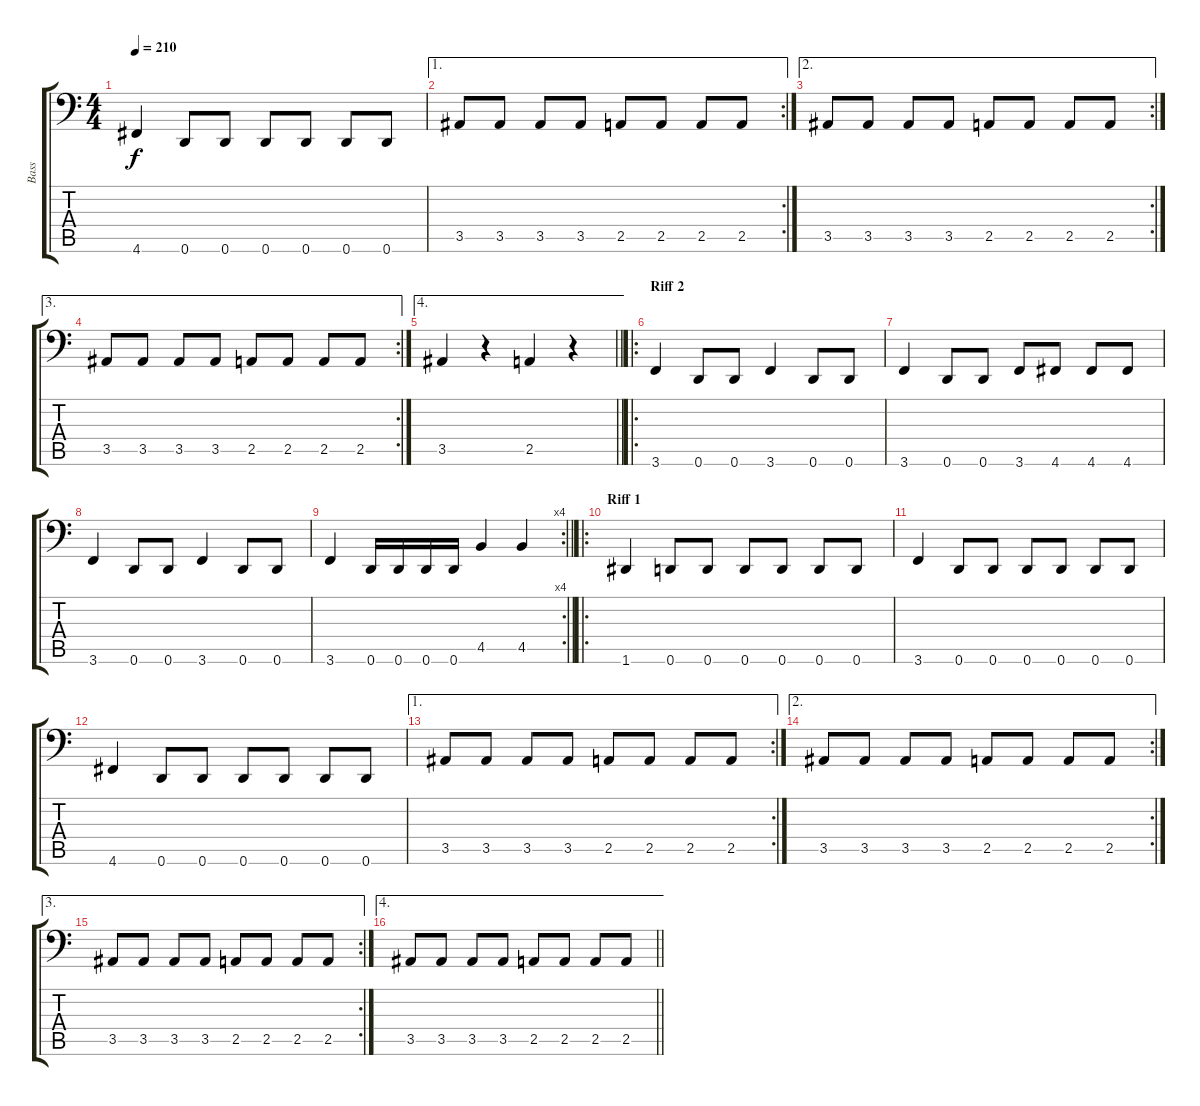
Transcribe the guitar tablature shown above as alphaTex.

\track ("Bass" "Bass") {instrument electricbassfinger}
\staff {score tabs}
\tuning (D3 A2 F2 C2 G1 D1) {hide}
\ts (4 4)
\tempo 210
\clef f4
\ks c
4.6.4{dy f} 0.6.8 0.6.8 0.6.8 0.6.8 0.6.8 0.6.8 |
\ae 1
\rc 2
3.5.8 3.5.8 3.5.8 3.5.8 2.5.8 2.5.8 2.5.8 2.5.8 |
\ae 2
\rc 2
3.5.8 3.5.8 3.5.8 3.5.8 2.5.8 2.5.8 2.5.8 2.5.8 |
\ae 3
\rc 2
3.5.8 3.5.8 3.5.8 3.5.8 2.5.8 2.5.8 2.5.8 2.5.8 |
\ae 4
\barLineRight lightlight
3.5.4 r.4 2.5.4 r.4 |
\ro
\section ("" "Riff 2")
3.6.4 0.6.8 0.6.8 3.6.4 0.6.8 0.6.8 |
3.6.4 0.6.8 0.6.8 3.6.8 4.6.8 4.6.8 4.6.8 |
3.6.4 0.6.8 0.6.8 3.6.4 0.6.8 0.6.8 |
\rc 4
\barLineRight lightlight
3.6.4 0.6.16 0.6.16 0.6.16 0.6.16 4.5.4 4.5.4 |
\ro
\section ("" "Riff 1")
1.6.4 0.6.8 0.6.8 0.6.8 0.6.8 0.6.8 0.6.8 |
3.6.4 0.6.8 0.6.8 0.6.8 0.6.8 0.6.8 0.6.8 |
4.6.4 0.6.8 0.6.8 0.6.8 0.6.8 0.6.8 0.6.8 |
\ae 1
\rc 2
3.5.8 3.5.8 3.5.8 3.5.8 2.5.8 2.5.8 2.5.8 2.5.8 |
\ae 2
\rc 2
3.5.8 3.5.8 3.5.8 3.5.8 2.5.8 2.5.8 2.5.8 2.5.8 |
\ae 3
\rc 2
3.5.8 3.5.8 3.5.8 3.5.8 2.5.8 2.5.8 2.5.8 2.5.8 |
\ae 4
\barLineRight lightlight
3.5.8 3.5.8 3.5.8 3.5.8 2.5.8 2.5.8 2.5.8 2.5.8
